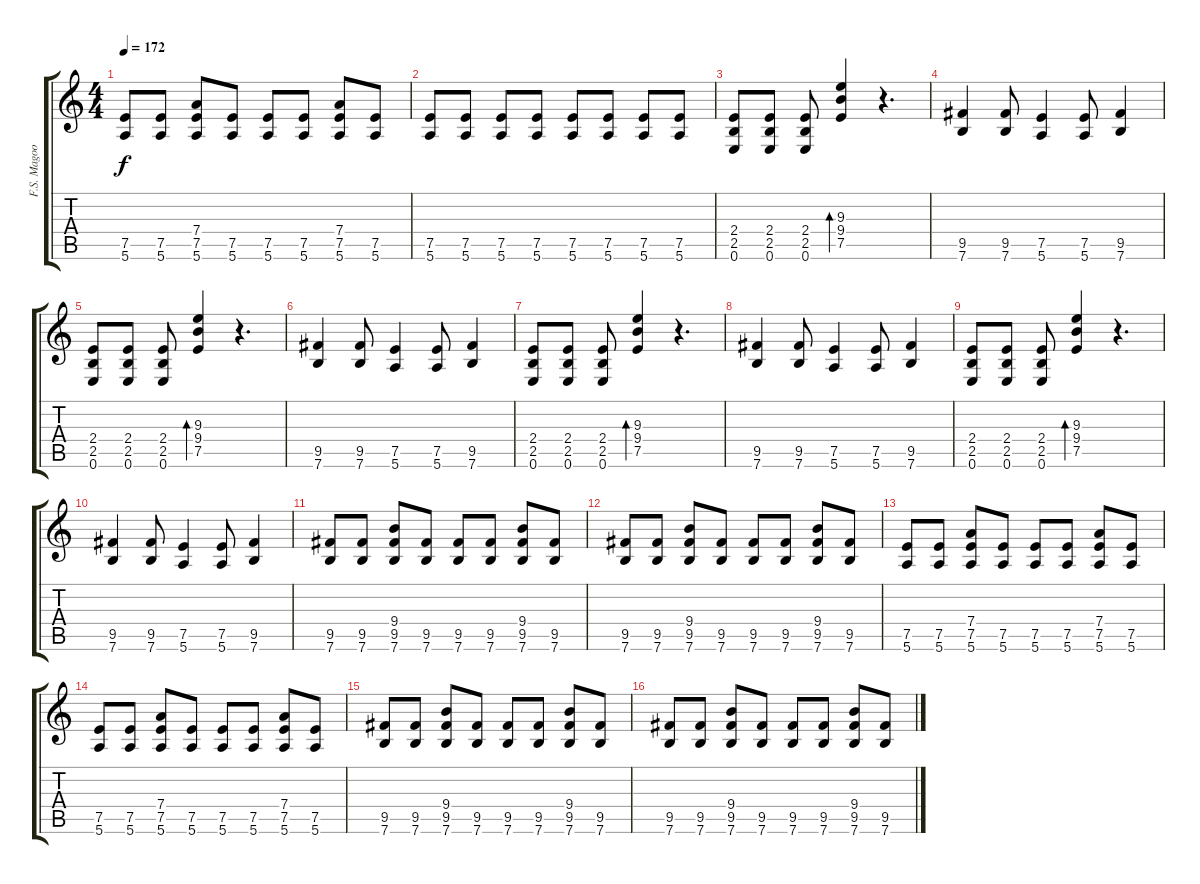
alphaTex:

\track ("F.S. Magoo" "F.S. Magoo") {instrument distortionguitar}
\staff {score tabs}
\tuning (E4 B3 G3 D3 A2 E2) {hide}
\ts (4 4)
\tempo 172
\clef g2
\ks c
(7.5 5.6).8{dy f} (7.5 5.6).8 (7.4 7.5 5.6).8 (7.5 5.6).8 (7.5 5.6).8 (7.5 5.6).8 (7.4 7.5 5.6).8 (7.5 5.6).8 |
(7.5 5.6).8 (7.5 5.6).8 (7.5 5.6).8 (7.5 5.6).8 (7.5 5.6).8 (7.5 5.6).8 (7.5 5.6).8 (7.5 5.6).8 |
(2.4 2.5 0.6).8 (2.4 2.5 0.6).8 (2.4 2.5 0.6).8 (9.3 9.4 7.5).4{bd 240} r.4{d} |
(9.5 7.6).4 (9.5 7.6).8 (7.5 5.6).4 (7.5 5.6).8 (9.5 7.6).4 |
(2.4 2.5 0.6).8 (2.4 2.5 0.6).8 (2.4 2.5 0.6).8 (9.3 9.4 7.5).4{bd 240} r.4{d} |
(9.5 7.6).4 (9.5 7.6).8 (7.5 5.6).4 (7.5 5.6).8 (9.5 7.6).4 |
(2.4 2.5 0.6).8 (2.4 2.5 0.6).8 (2.4 2.5 0.6).8 (9.3 9.4 7.5).4{bd 240} r.4{d} |
(9.5 7.6).4 (9.5 7.6).8 (7.5 5.6).4 (7.5 5.6).8 (9.5 7.6).4 |
(2.4 2.5 0.6).8 (2.4 2.5 0.6).8 (2.4 2.5 0.6).8 (9.3 9.4 7.5).4{bd 240} r.4{d} |
(9.5 7.6).4 (9.5 7.6).8 (7.5 5.6).4 (7.5 5.6).8 (9.5 7.6).4 |
(9.5 7.6).8 (9.5 7.6).8 (9.4 9.5 7.6).8 (9.5 7.6).8 (9.5 7.6).8 (9.5 7.6).8 (9.4 9.5 7.6).8 (9.5 7.6).8 |
(9.5 7.6).8 (9.5 7.6).8 (9.4 9.5 7.6).8 (9.5 7.6).8 (9.5 7.6).8 (9.5 7.6).8 (9.4 9.5 7.6).8 (9.5 7.6).8 |
(7.5 5.6).8 (7.5 5.6).8 (7.4 7.5 5.6).8 (7.5 5.6).8 (7.5 5.6).8 (7.5 5.6).8 (7.4 7.5 5.6).8 (7.5 5.6).8 |
(7.5 5.6).8 (7.5 5.6).8 (7.4 7.5 5.6).8 (7.5 5.6).8 (7.5 5.6).8 (7.5 5.6).8 (7.4 7.5 5.6).8 (7.5 5.6).8 |
(9.5 7.6).8 (9.5 7.6).8 (9.4 9.5 7.6).8 (9.5 7.6).8 (9.5 7.6).8 (9.5 7.6).8 (9.4 9.5 7.6).8 (9.5 7.6).8 |
(9.5 7.6).8 (9.5 7.6).8 (9.4 9.5 7.6).8 (9.5 7.6).8 (9.5 7.6).8 (9.5 7.6).8 (9.4 9.5 7.6).8 (9.5 7.6).8
